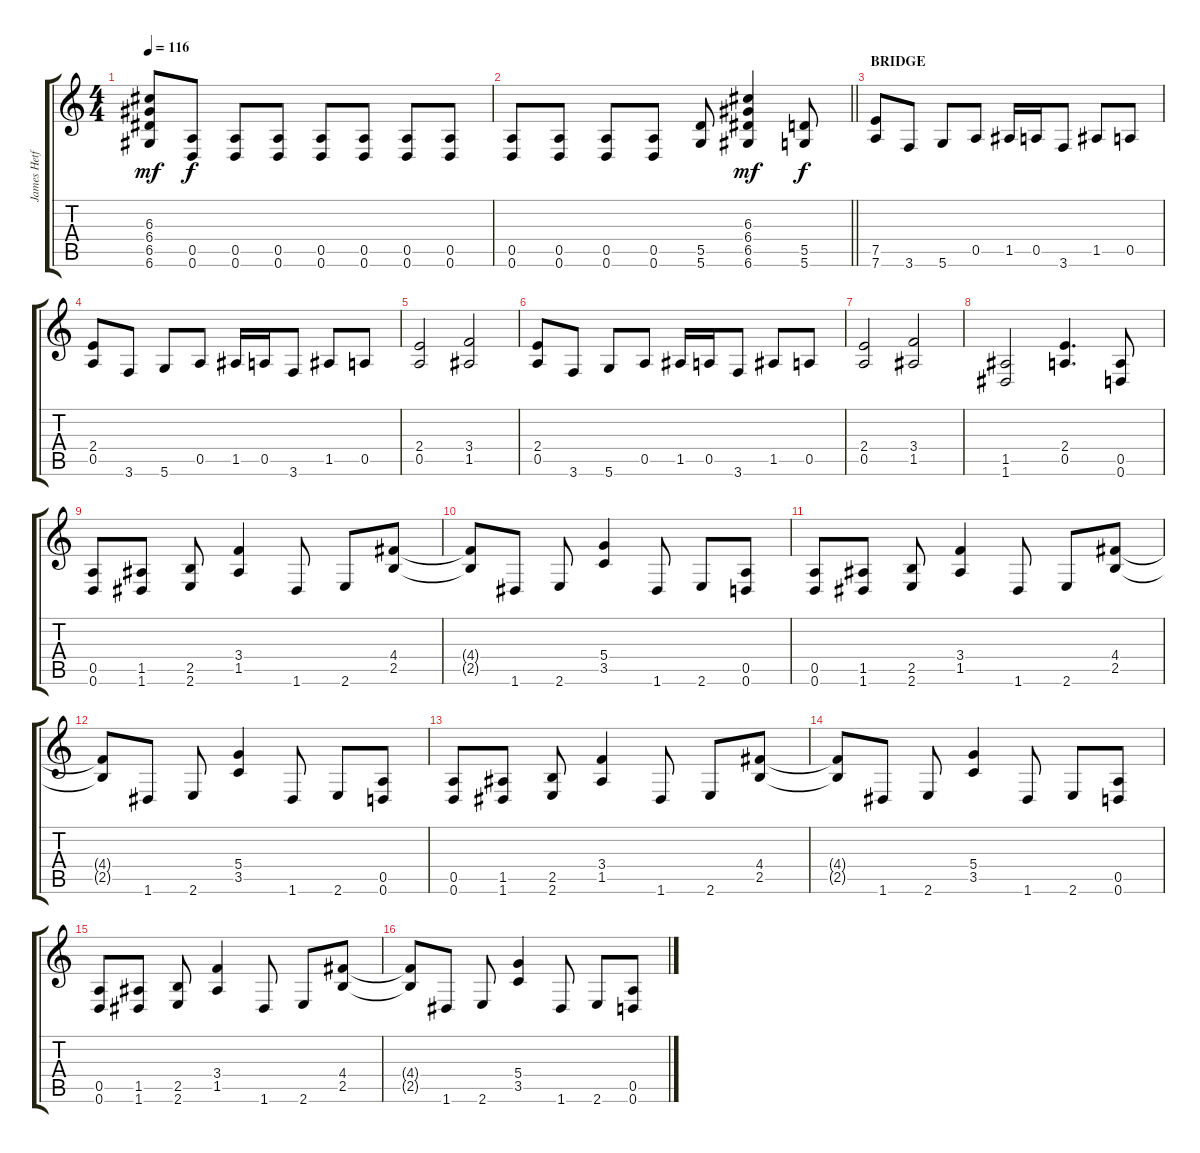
\track ("James Hetfeild (Rhythm)" "James Hetf") {instrument overdrivenguitar}
\staff {score tabs}
\tuning (E4 B3 G3 D3 A2 D2) {hide}
\ts (4 4)
\tempo 116
\clef g2
\ks c
(6.3 6.4 6.5 6.6).8{dy mf} (0.5 0.6).8{dy f} (0.5 0.6).8 (0.5 0.6).8 (0.5 0.6).8 (0.5 0.6).8 (0.5 0.6).8 (0.5 0.6).8 |
\barLineRight lightlight
(0.5 0.6).8 (0.5 0.6).8 (0.5 0.6).8 (0.5 0.6).8 (5.5 5.6).8 (6.3 6.4 6.5 6.6).4{dy mf} (5.5 5.6).8{dy f} |
\section ("" "BRIDGE")
(7.5 7.6).8 3.6.8 5.6.8 0.5.8 1.5.16 0.5.16 3.6.8 1.5.8 0.5.8 |
(2.4 0.5).8 3.6.8 5.6.8 0.5.8 1.5.16 0.5.16 3.6.8 1.5.8 0.5.8 |
(2.4 0.5).2 (3.4 1.5).2 |
(2.4 0.5).8 3.6.8 5.6.8 0.5.8 1.5.16 0.5.16 3.6.8 1.5.8 0.5.8 |
(2.4 0.5).2 (3.4 1.5).2 |
(1.5 1.6).2 (2.4 0.5).4{d} (0.5 0.6).8 |
(0.5 0.6).8 (1.5 1.6).8 (2.5 2.6).8 (3.4 1.5).4 1.6.8 2.6.8 (4.4 2.5).8 |
(4.4{t} 2.5{t}).8 1.6.8 2.6.8 (5.4 3.5).4 1.6.8 2.6.8 (0.5 0.6).8 |
(0.5 0.6).8 (1.5 1.6).8 (2.5 2.6).8 (3.4 1.5).4 1.6.8 2.6.8 (4.4 2.5).8 |
(4.4{t} 2.5{t}).8 1.6.8 2.6.8 (5.4 3.5).4 1.6.8 2.6.8 (0.5 0.6).8 |
(0.5 0.6).8 (1.5 1.6).8 (2.5 2.6).8 (3.4 1.5).4 1.6.8 2.6.8 (4.4 2.5).8 |
(4.4{t} 2.5{t}).8 1.6.8 2.6.8 (5.4 3.5).4 1.6.8 2.6.8 (0.5 0.6).8 |
(0.5 0.6).8 (1.5 1.6).8 (2.5 2.6).8 (3.4 1.5).4 1.6.8 2.6.8 (4.4 2.5).8 |
(4.4{t} 2.5{t}).8 1.6.8 2.6.8 (5.4 3.5).4 1.6.8 2.6.8 (0.5 0.6).8
